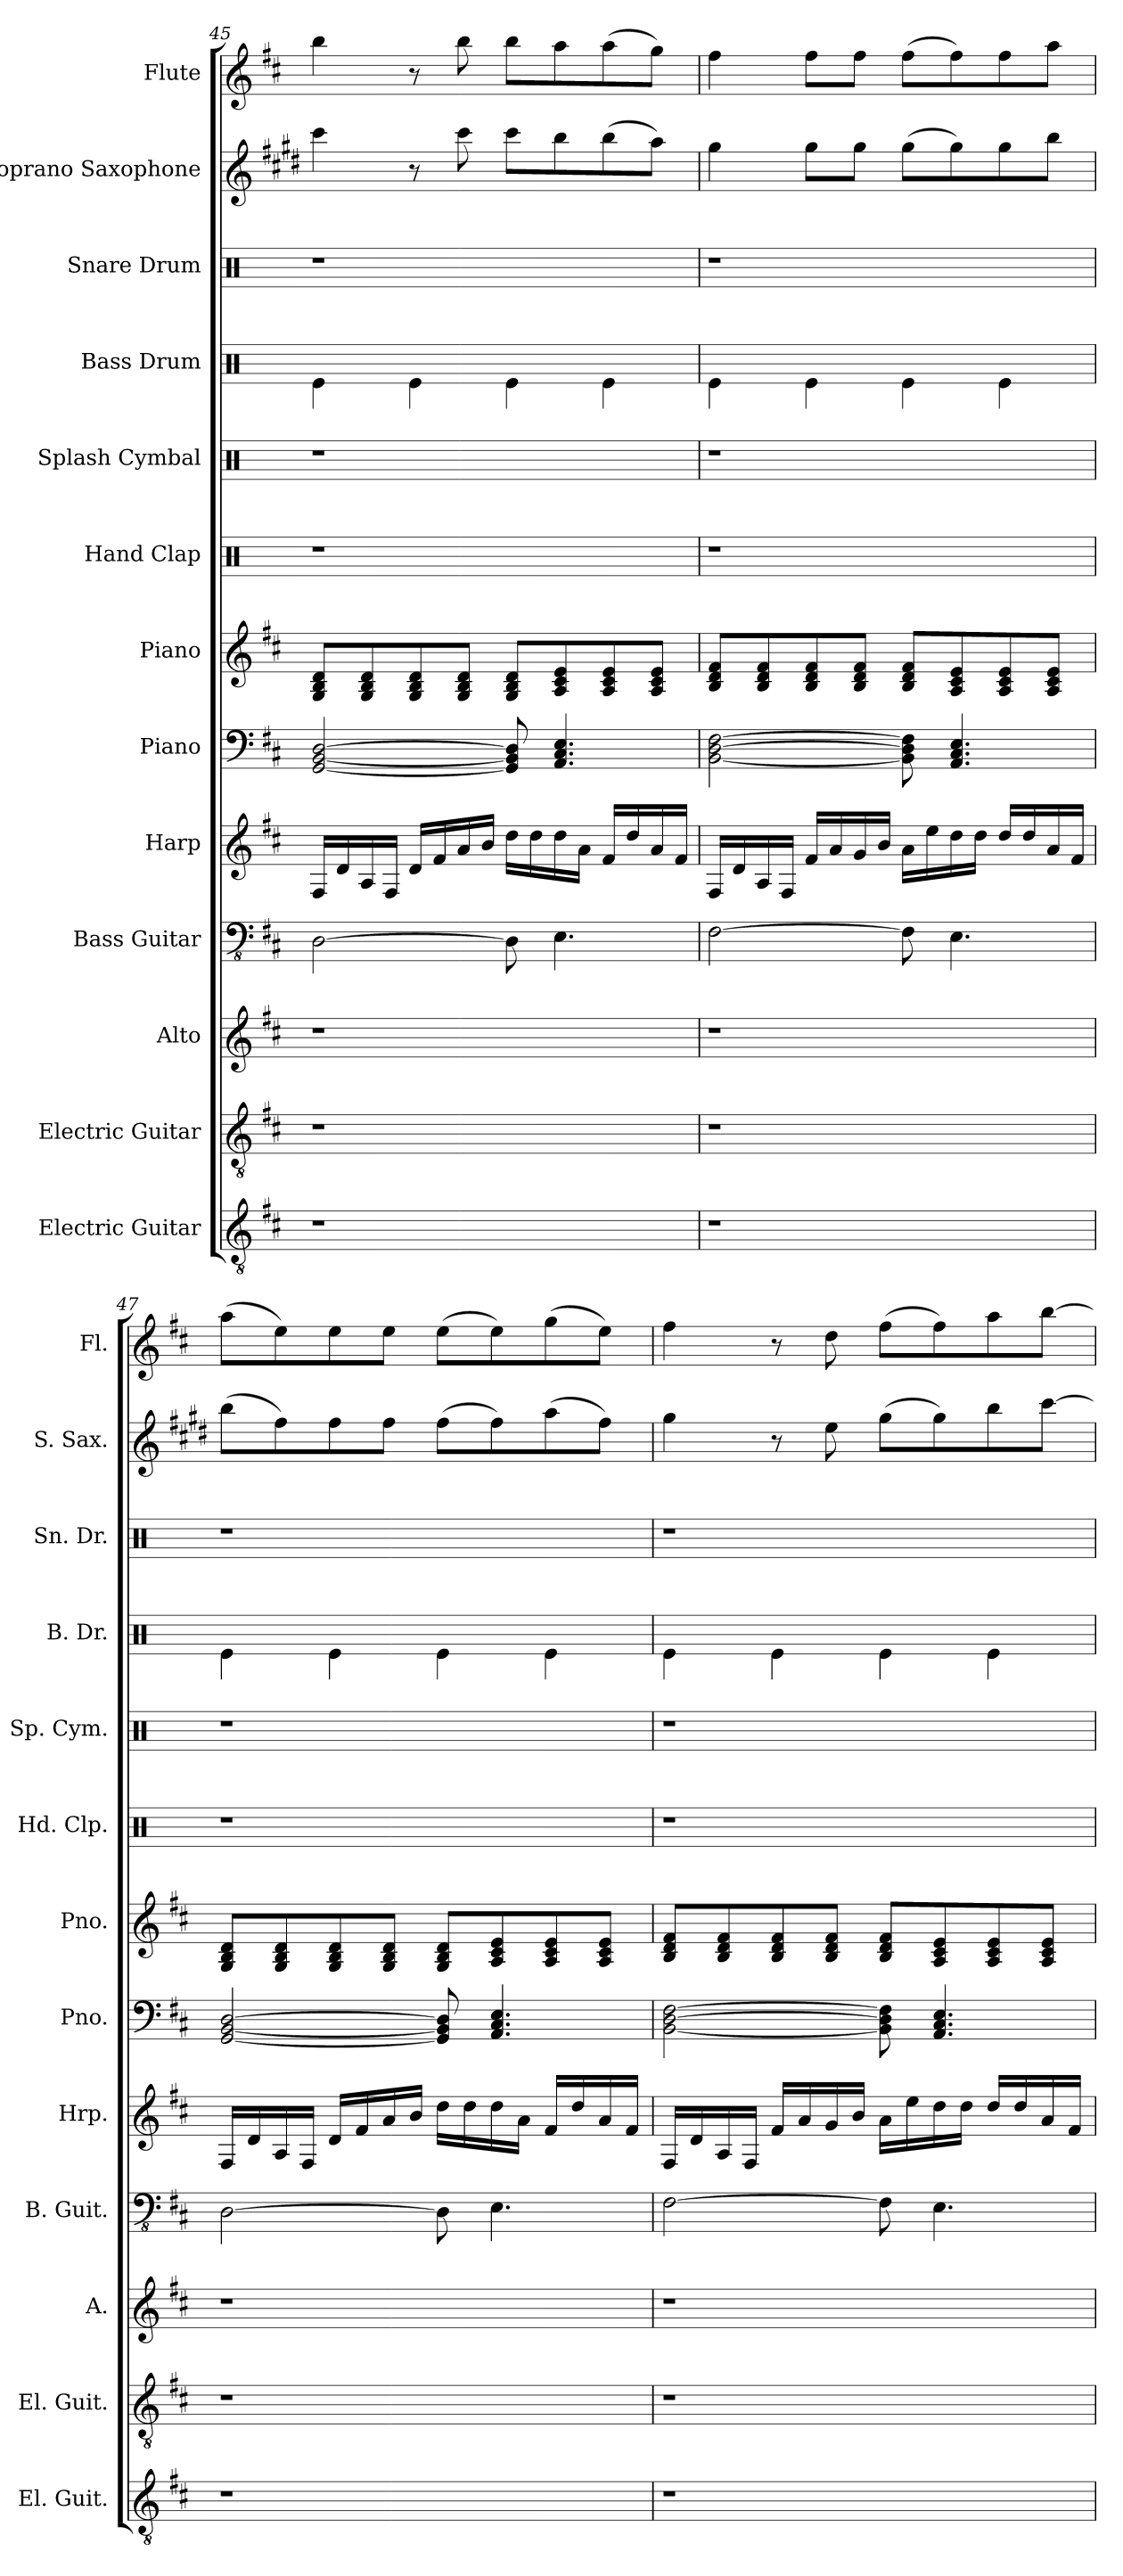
**kern	**kern	**kern	**kern	**kern	**kern	**kern	**kern	**kern	**kern	**kern	**kern	**kern
*part13	*part12	*part11	*part10	*part9	*part8	*part7	*part6	*part5	*part4	*part3	*part2	*part1
*staff13	*staff12	*staff11	*staff10	*staff9	*staff8	*staff7	*staff6	*staff5	*staff4	*staff3	*staff2	*staff1
*I"Electric Guitar	*I"Electric Guitar	*I"Alto	*I"Bass Guitar	*I"Harp	*I"Piano	*I"Piano	*I"Hand Clap	*I"Splash Cymbal	*I"Bass Drum	*I"Snare Drum	*I"Soprano Saxophone	*I"Flute
*I'El. Guit.	*I'El. Guit.	*I'A.	*I'B. Guit.	*I'Hrp.	*I'Pno.	*I'Pno.	*I'Hd. Clp.	*I'Sp. Cym.	*I'B. Dr.	*I'Sn. Dr.	*I'S. Sax.	*I'Fl.
*clefGv2	*clefGv2	*clefG2	*clefFv4	*clefG2	*clefF4	*clefG2	*clefX	*clefX	*clefX	*clefX	*clefG2	*clefG2
*	*	*	*	*	*	*	*	*	*	*	*ITrd1c2	*
*k[f#c#]	*k[f#c#]	*k[f#c#]	*k[f#c#]	*k[f#c#]	*k[f#c#]	*k[f#c#]	*k[]	*k[]	*k[]	*k[]	*k[f#c#]	*k[f#c#]
=45	=45	=45	=45	=45	=45	=45	=45	=45	=45	=45	=45	=45
1r	1r	1r	[2DD\	16F#/LL	[2GG/ [2BB/ [2D/	8G/ 8B/ 8d/L	1r	1r	4Re\	1r	4bb\	4bb\
.	.	.	.	16d/	.	.	.	.	.	.	.	.
.	.	.	.	16A/	.	8G/ 8B/ 8d/	.	.	.	.	.	.
.	.	.	.	16F#/JJ	.	.	.	.	.	.	.	.
.	.	.	.	16d/LL	.	8G/ 8B/ 8d/	.	.	4Re\	.	8r	8r
.	.	.	.	16f#/	.	.	.	.	.	.	.	.
.	.	.	.	16a/	.	8G/ 8B/ 8d/J	.	.	.	.	8bb\	8bb\
.	.	.	.	16b/JJ	.	.	.	.	.	.	.	.
.	.	.	8DD\]	16dd\LL	8GG/] 8BB/] 8D/]	8G/ 8B/ 8d/L	.	.	4Re\	.	8bb\L	8bb\L
.	.	.	.	16dd\	.	.	.	.	.	.	.	.
.	.	.	4.EE\	16dd\	4.AA/ 4.C#/ 4.E/	8A/ 8c#/ 8e/	.	.	.	.	8aa\	8aa\
.	.	.	.	16a\JJ	.	.	.	.	.	.	.	.
.	.	.	.	16f#/LL	.	8A/ 8c#/ 8e/	.	.	4Re\	.	(8aa\	(8aa\
.	.	.	.	16dd/	.	.	.	.	.	.	.	.
.	.	.	.	16a/	.	8A/ 8c#/ 8e/J	.	.	.	.	8gg\J)	8gg\J)
.	.	.	.	16f#/JJ	.	.	.	.	.	.	.	.
=46	=46	=46	=46	=46	=46	=46	=46	=46	=46	=46	=46	=46
1r	1r	1r	[2FF#\	16F#/LL	[2BB\ [2D\ [2F#\	8B/ 8d/ 8f#/L	1r	1r	4Re\	1r	4ff#\	4ff#\
.	.	.	.	16d/	.	.	.	.	.	.	.	.
.	.	.	.	16A/	.	8B/ 8d/ 8f#/	.	.	.	.	.	.
.	.	.	.	16F#/JJ	.	.	.	.	.	.	.	.
.	.	.	.	16f#/LL	.	8B/ 8d/ 8f#/	.	.	4Re\	.	8ff#\L	8ff#\L
.	.	.	.	16a/	.	.	.	.	.	.	.	.
.	.	.	.	16g/	.	8B/ 8d/ 8f#/J	.	.	.	.	8ff#\J	8ff#\J
.	.	.	.	16b/JJ	.	.	.	.	.	.	.	.
.	.	.	8FF#\]	16a\LL	8BB\] 8D\] 8F#\]	8B/ 8d/ 8f#/L	.	.	4Re\	.	(8ff#\L	(8ff#\L
.	.	.	.	16ee\	.	.	.	.	.	.	.	.
.	.	.	4.EE\	16dd\	4.AA/ 4.C#/ 4.E/	8A/ 8c#/ 8e/	.	.	.	.	8ff#\)	8ff#\)
.	.	.	.	16dd\JJ	.	.	.	.	.	.	.	.
.	.	.	.	16dd/LL	.	8A/ 8c#/ 8e/	.	.	4Re\	.	8ff#\	8ff#\
.	.	.	.	16dd/	.	.	.	.	.	.	.	.
.	.	.	.	16a/	.	8A/ 8c#/ 8e/J	.	.	.	.	8aa\J	8aa\J
.	.	.	.	16f#/JJ	.	.	.	.	.	.	.	.
!!LO:PB:g=z
=47	=47	=47	=47	=47	=47	=47	=47	=47	=47	=47	=47	=47
1r	1r	1r	[2DD\	16F#/LL	[2GG/ [2BB/ [2D/	8G/ 8B/ 8d/L	1r	1r	4Re\	1r	(8aa\L	(8aa\L
.	.	.	.	16d/	.	.	.	.	.	.	.	.
.	.	.	.	16A/	.	8G/ 8B/ 8d/	.	.	.	.	8ee\)	8ee\)
.	.	.	.	16F#/JJ	.	.	.	.	.	.	.	.
.	.	.	.	16d/LL	.	8G/ 8B/ 8d/	.	.	4Re\	.	8ee\	8ee\
.	.	.	.	16f#/	.	.	.	.	.	.	.	.
.	.	.	.	16a/	.	8G/ 8B/ 8d/J	.	.	.	.	8ee\J	8ee\J
.	.	.	.	16b/JJ	.	.	.	.	.	.	.	.
.	.	.	8DD\]	16dd\LL	8GG/] 8BB/] 8D/]	8G/ 8B/ 8d/L	.	.	4Re\	.	(8ee\L	(8ee\L
.	.	.	.	16dd\	.	.	.	.	.	.	.	.
.	.	.	4.EE\	16dd\	4.AA/ 4.C#/ 4.E/	8A/ 8c#/ 8e/	.	.	.	.	8ee\)	8ee\)
.	.	.	.	16a\JJ	.	.	.	.	.	.	.	.
.	.	.	.	16f#/LL	.	8A/ 8c#/ 8e/	.	.	4Re\	.	(8gg\	(8gg\
.	.	.	.	16dd/	.	.	.	.	.	.	.	.
.	.	.	.	16a/	.	8A/ 8c#/ 8e/J	.	.	.	.	8ee\J)	8ee\J)
.	.	.	.	16f#/JJ	.	.	.	.	.	.	.	.
=48	=48	=48	=48	=48	=48	=48	=48	=48	=48	=48	=48	=48
1r	1r	1r	[2FF#\	16F#/LL	[2BB\ [2D\ [2F#\	8B/ 8d/ 8f#/L	1r	1r	4Re\	1r	4ff#\	4ff#\
.	.	.	.	16d/	.	.	.	.	.	.	.	.
.	.	.	.	16A/	.	8B/ 8d/ 8f#/	.	.	.	.	.	.
.	.	.	.	16F#/JJ	.	.	.	.	.	.	.	.
.	.	.	.	16f#/LL	.	8B/ 8d/ 8f#/	.	.	4Re\	.	8r	8r
.	.	.	.	16a/	.	.	.	.	.	.	.	.
.	.	.	.	16g/	.	8B/ 8d/ 8f#/J	.	.	.	.	8dd\	8dd\
.	.	.	.	16b/JJ	.	.	.	.	.	.	.	.
.	.	.	8FF#\]	16a\LL	8BB\] 8D\] 8F#\]	8B/ 8d/ 8f#/L	.	.	4Re\	.	(8ff#\L	(8ff#\L
.	.	.	.	16ee\	.	.	.	.	.	.	.	.
.	.	.	4.EE\	16dd\	4.AA/ 4.C#/ 4.E/	8A/ 8c#/ 8e/	.	.	.	.	8ff#\)	8ff#\)
.	.	.	.	16dd\JJ	.	.	.	.	.	.	.	.
.	.	.	.	16dd/LL	.	8A/ 8c#/ 8e/	.	.	4Re\	.	8aa\	8aa\
.	.	.	.	16dd/	.	.	.	.	.	.	.	.
.	.	.	.	16a/	.	8A/ 8c#/ 8e/J	.	.	.	.	[8bb\J	[8bb\J
.	.	.	.	16f#/JJ	.	.	.	.	.	.	.	.
=	=	=	=	=	=	=	=	=	=	=	=	=
*-	*-	*-	*-	*-	*-	*-	*-	*-	*-	*-	*-	*-
